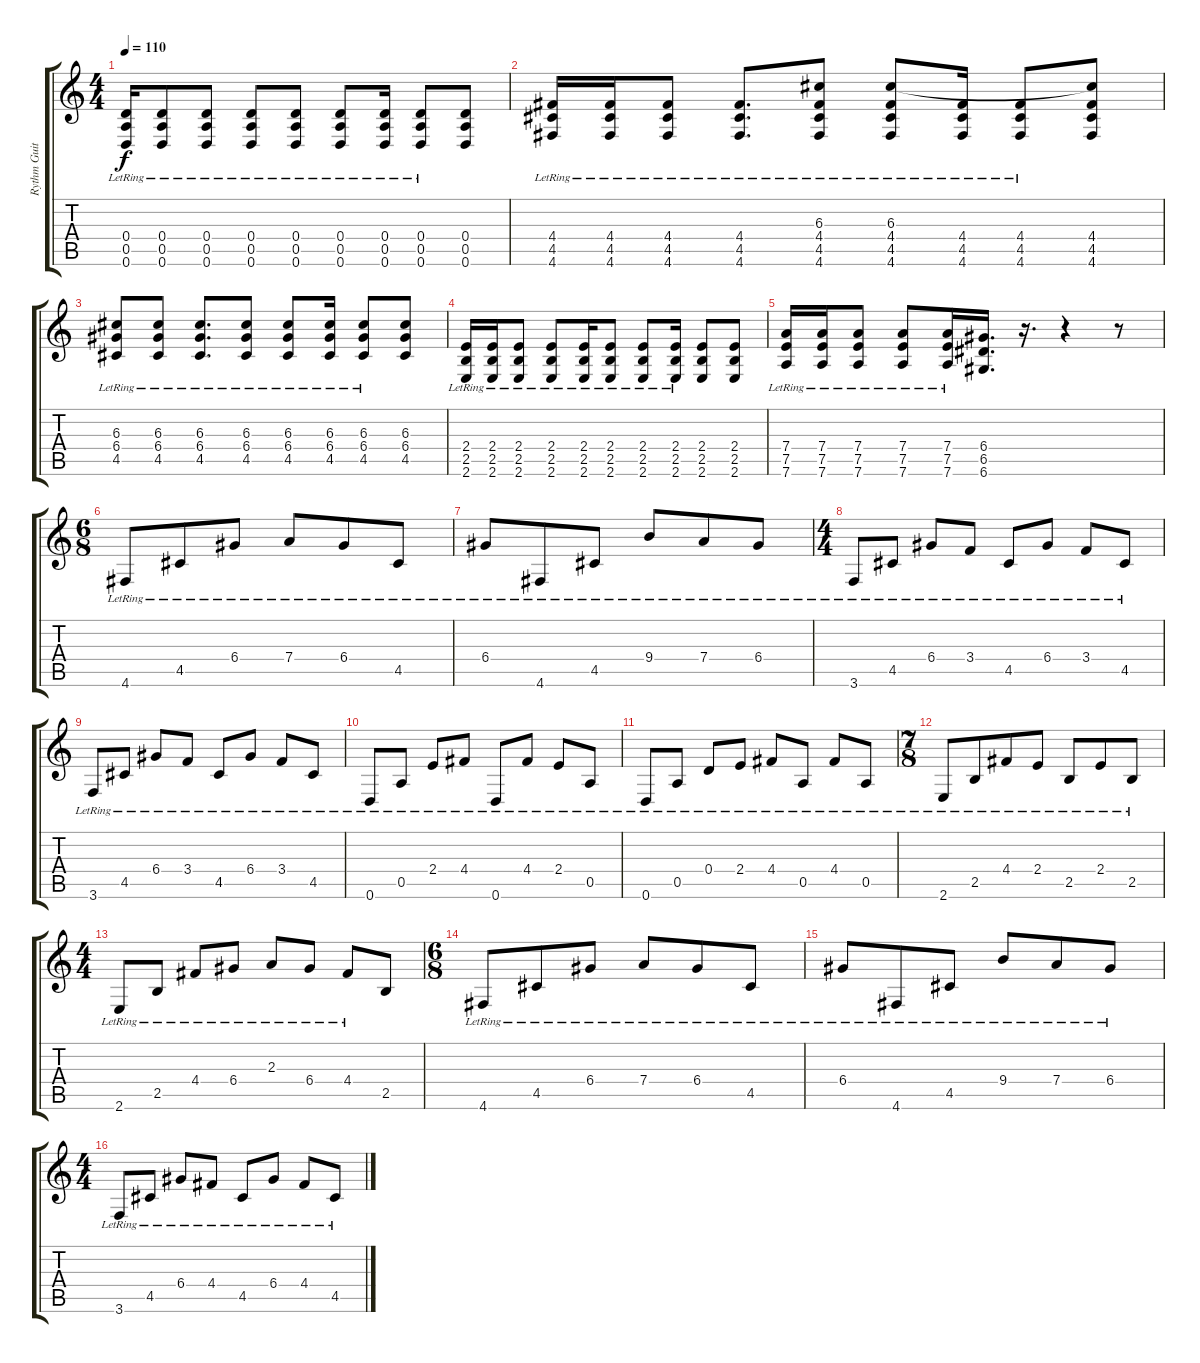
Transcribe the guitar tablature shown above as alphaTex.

\track ("Rythm Guitar" "Rythm Guit") {instrument distortionguitar}
\staff {score tabs}
\tuning (E4 B3 G3 D3 A2 D2) {hide}
\ts (4 4)
\tempo 110
\clef g2
\ks c
(0.4{lr} 0.5{lr} 0.6{lr}).16{dy f volume 16 balance 0} (0.4{lr} 0.5{lr} 0.6{lr}).8 (0.4{lr} 0.5{lr} 0.6{lr}).8 (0.4{lr} 0.5{lr} 0.6{lr}).8 (0.4{lr} 0.5{lr} 0.6{lr}).8 (0.4{lr} 0.5{lr} 0.6{lr}).8 (0.4{lr} 0.5{lr} 0.6{lr}).16 (0.4{lr} 0.5{lr} 0.6{lr}).8 (0.4 0.5 0.6).8 |
(4.4 4.5{lr} 4.6{lr}).16 (4.4 4.5{lr} 4.6{lr}).16 (4.4 4.5{lr} 4.6{lr}).8 (4.4{lr} 4.5{lr} 4.6{lr}).8{d} (6.3 4.4 4.5{lr} 4.6{lr}).8 (6.3 4.4 4.5{lr} 4.6{lr}).8 (4.4 4.5{lr} 4.6{lr}).16 (4.4 4.5{lr} 4.6{lr}).8 (6.3{t} 4.4 4.5 4.6).8 |
(6.3{lr} 6.4{lr} 4.5{lr}).8 (6.3{lr} 6.4{lr} 4.5{lr}).8 (6.3{lr} 6.4{lr} 4.5{lr}).8{d} (6.3{lr} 6.4{lr} 4.5{lr}).8 (6.3{lr} 6.4{lr} 4.5{lr}).8 (6.3{lr} 6.4{lr} 4.5{lr}).16 (6.3{lr} 6.4{lr} 4.5{lr}).8 (6.3 6.4 4.5).8 |
(2.4{lr} 2.5{lr} 2.6{lr}).16 (2.4{lr} 2.5{lr} 2.6{lr}).16 (2.4{lr} 2.5{lr} 2.6{lr}).8 (2.4{lr} 2.5{lr} 2.6{lr}).8 (2.4{lr} 2.5{lr} 2.6{lr}).16 (2.4{lr} 2.5{lr} 2.6{lr}).8 (2.4{lr} 2.5{lr} 2.6{lr}).8 (2.4{lr} 2.5{lr} 2.6{lr}).16 (2.4 2.5 2.6).8 (2.4 2.5 2.6).8 |
(7.4{lr} 7.5{lr} 7.6{lr}).16 (7.4{lr} 7.5{lr} 7.6{lr}).16 (7.4{lr} 7.5{lr} 7.6{lr}).8 (7.4{lr} 7.5{lr} 7.6{lr}).8 (7.4{lr} 7.5{lr} 7.6{lr}).16 (6.4 6.5 6.6).16{d} r.16{d} r.4 r.8 |
\ts (6 8)
4.6{lr}.8{volume 13 balance 8 instrument acousticguitarsteel} 4.5{lr}.8 6.4{lr}.8 7.4{lr}.8 6.4{lr}.8 4.5{lr}.8 |
6.4{lr}.8 4.6{lr}.8 4.5{lr}.8 9.4{lr}.8 7.4{lr}.8 6.4{lr}.8 |
\ts (4 4)
3.6{lr}.8 4.5{lr}.8 6.4{lr}.8 3.4{lr}.8 4.5{lr}.8 6.4{lr}.8 3.4{lr}.8 4.5{lr}.8 |
3.6{lr}.8 4.5{lr}.8 6.4{lr}.8 3.4{lr}.8 4.5{lr}.8 6.4{lr}.8 3.4{lr}.8 4.5{lr}.8 |
0.6{lr}.8 0.5{lr}.8 2.4{lr}.8 4.4{lr}.8 0.6{lr}.8 4.4{lr}.8 2.4{lr}.8 0.5{lr}.8 |
0.6{lr}.8 0.5{lr}.8 0.4{lr}.8 2.4{lr}.8 4.4{lr}.8 0.5{lr}.8 4.4{lr}.8 0.5{lr}.8 |
\ts (7 8)
2.6{lr}.8 2.5{lr}.8 4.4{lr}.8 2.4{lr}.8 2.5{lr}.8 2.4{lr}.8 2.5{lr}.8 |
\ts (4 4)
2.6{lr}.8 2.5{lr}.8 4.4{lr}.8 6.4{lr}.8 2.3{lr}.8 6.4{lr}.8 4.4{lr}.8 2.5.8 |
\ts (6 8)
4.6{lr}.8{instrument acousticguitarsteel} 4.5{lr}.8 6.4{lr}.8 7.4{lr}.8 6.4{lr}.8 4.5{lr}.8 |
6.4{lr}.8 4.6{lr}.8 4.5{lr}.8 9.4{lr}.8 7.4{lr}.8 6.4{lr}.8 |
\ts (4 4)
3.6{lr}.8 4.5{lr}.8 6.4{lr}.8 4.4{lr}.8 4.5{lr}.8 6.4{lr}.8 4.4{lr}.8 4.5{lr}.8
